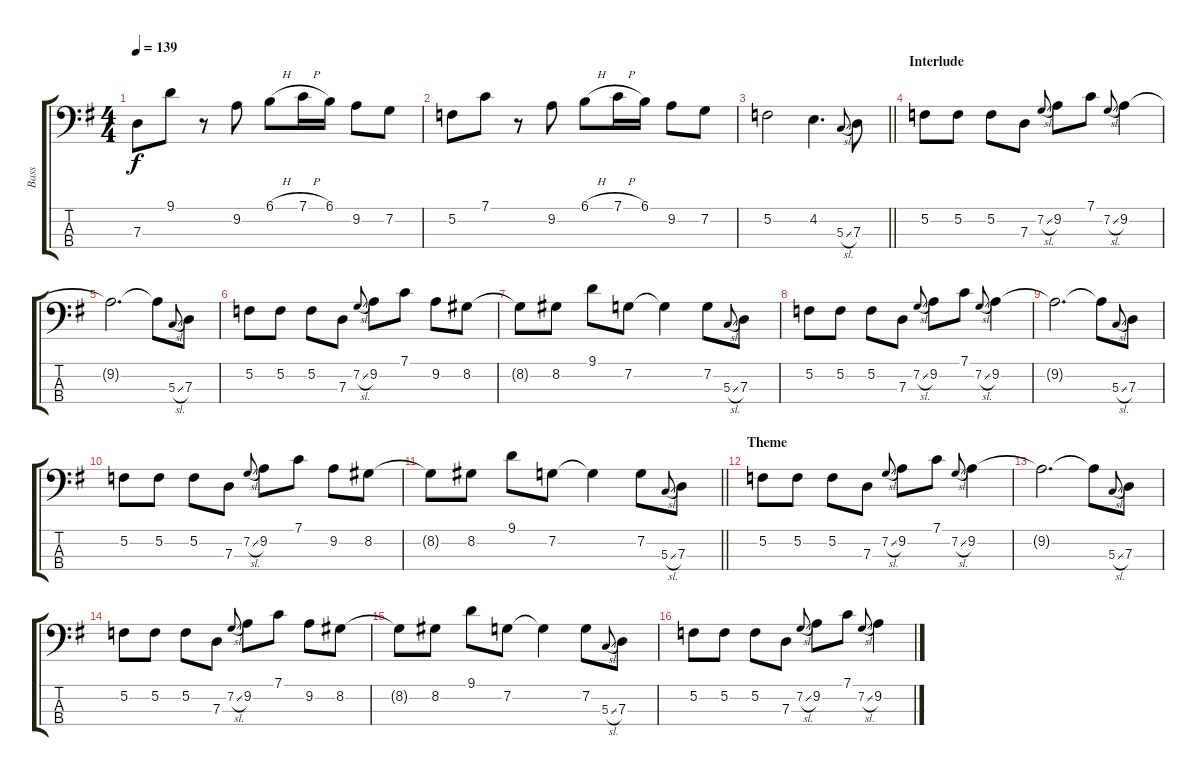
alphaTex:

\track ("Bass" "Bass") {instrument electricbasspick}
\staff {score tabs}
\tuning (F2 C2 G1 D1) {hide}
\ts (4 4)
\tempo 139
\clef f4
\ks eminor
7.3.8{dy f} 9.1.8 r.8 9.2.8 6.1{h}.8 7.1{h}.16 6.1.16 9.2.8 7.2.8 |
5.2.8 7.1.8 r.8 9.2.8 6.1{h}.8 7.1{h}.16 6.1.16 9.2.8 7.2.8 |
\barLineRight lightlight
5.2.2 4.2.4{d} 5.3{sl}.8{gr onbeat} 7.3.8 |
\section ("" "Interlude")
5.2.8 5.2.8 5.2.8 7.3.8 7.2{sl}.8{gr onbeat} 9.2.8 7.1.8 7.2{sl}.8{gr onbeat} 9.2.4 |
9.2{t}.2{d} 9.2{t}.8 5.3{sl}.8{gr onbeat} 7.3.8 |
5.2.8 5.2.8 5.2.8 7.3.8 7.2{sl}.8{gr onbeat} 9.2.8 7.1.8 9.2.8 8.2.8 |
8.2{t}.8 8.2.8 9.1.8 7.2.8 7.2{t}.4 7.2.8 5.3{sl}.8{gr onbeat} 7.3.8 |
5.2.8 5.2.8 5.2.8 7.3.8 7.2{sl}.8{gr onbeat} 9.2.8 7.1.8 7.2{sl}.8{gr onbeat} 9.2.4 |
9.2{t}.2{d} 9.2{t}.8 5.3{sl}.8{gr onbeat} 7.3.8 |
5.2.8 5.2.8 5.2.8 7.3.8 7.2{sl}.8{gr onbeat} 9.2.8 7.1.8 9.2.8 8.2.8 |
\barLineRight lightlight
8.2{t}.8 8.2.8 9.1.8 7.2.8 7.2{t}.4 7.2.8 5.3{sl}.8{gr onbeat} 7.3.8 |
\section ("" "Theme")
5.2.8 5.2.8 5.2.8 7.3.8 7.2{sl}.8{gr onbeat} 9.2.8 7.1.8 7.2{sl}.8{gr onbeat} 9.2.4 |
9.2{t}.2{d} 9.2{t}.8 5.3{sl}.8{gr onbeat} 7.3.8 |
5.2.8 5.2.8 5.2.8 7.3.8 7.2{sl}.8{gr onbeat} 9.2.8 7.1.8 9.2.8 8.2.8 |
8.2{t}.8 8.2.8 9.1.8 7.2.8 7.2{t}.4 7.2.8 5.3{sl}.8{gr onbeat} 7.3.8 |
5.2.8 5.2.8 5.2.8 7.3.8 7.2{sl}.8{gr onbeat} 9.2.8 7.1.8 7.2{sl}.8{gr onbeat} 9.2.4
